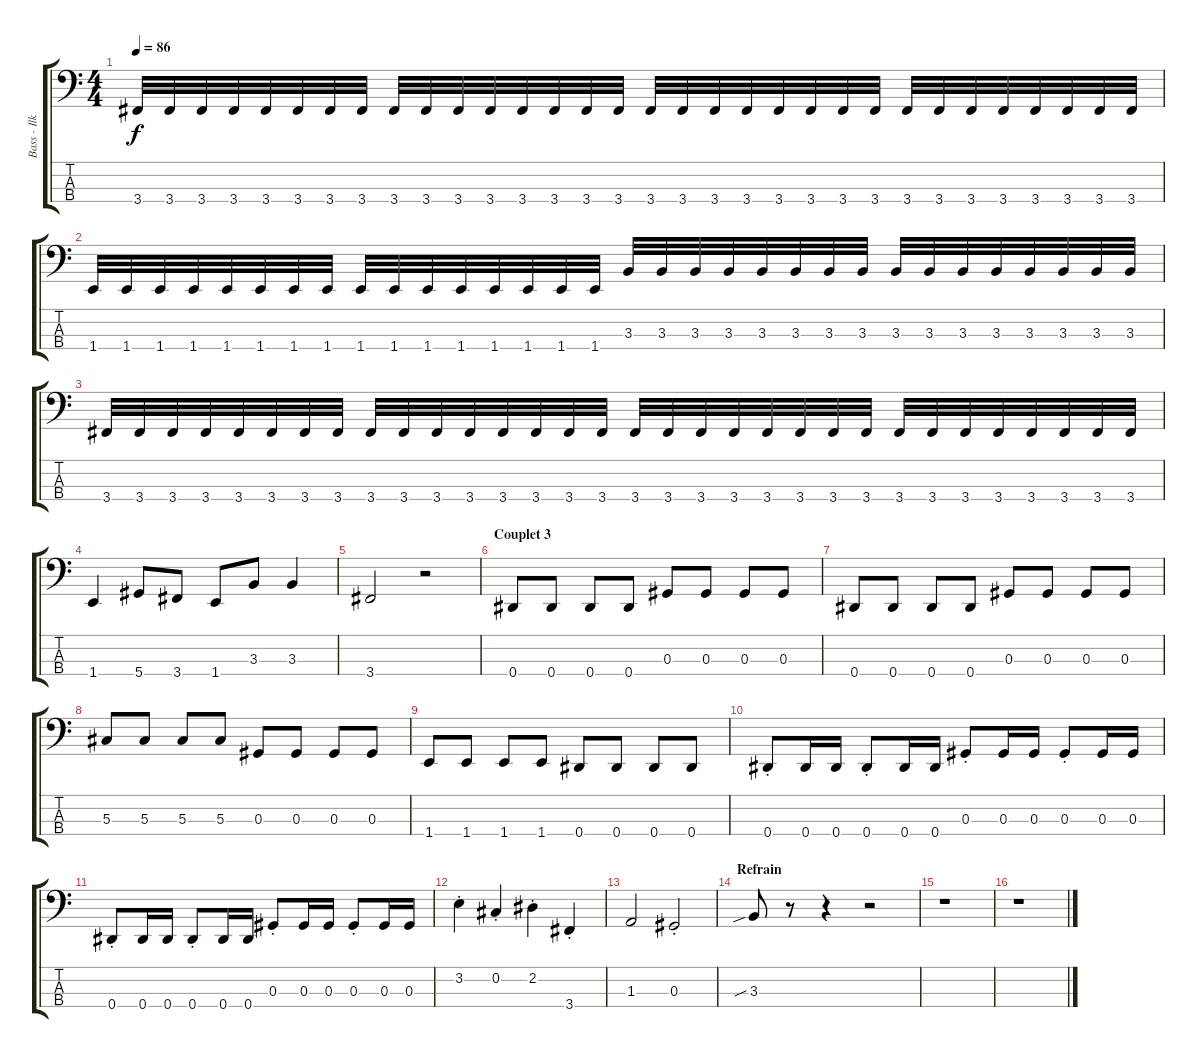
\track ("Bass - Ilker Erstin" "Bass - Ilk") {instrument acousticguitarsteel}
\staff {score tabs}
\tuning (Gb2 Db2 Ab1 Eb1) {hide}
\ts (4 4)
\tempo 86
\clef f4
\ks c
3.4.32{dy f} 3.4.32 3.4.32 3.4.32 3.4.32 3.4.32 3.4.32 3.4.32 3.4.32 3.4.32 3.4.32 3.4.32 3.4.32 3.4.32 3.4.32 3.4.32 3.4.32 3.4.32 3.4.32 3.4.32 3.4.32 3.4.32 3.4.32 3.4.32 3.4.32 3.4.32 3.4.32 3.4.32 3.4.32 3.4.32 3.4.32 3.4.32 |
1.4.32 1.4.32 1.4.32 1.4.32 1.4.32 1.4.32 1.4.32 1.4.32 1.4.32 1.4.32 1.4.32 1.4.32 1.4.32 1.4.32 1.4.32 1.4.32 3.3.32 3.3.32 3.3.32 3.3.32 3.3.32 3.3.32 3.3.32 3.3.32 3.3.32 3.3.32 3.3.32 3.3.32 3.3.32 3.3.32 3.3.32 3.3.32 |
3.4.32 3.4.32 3.4.32 3.4.32 3.4.32 3.4.32 3.4.32 3.4.32 3.4.32 3.4.32 3.4.32 3.4.32 3.4.32 3.4.32 3.4.32 3.4.32 3.4.32 3.4.32 3.4.32 3.4.32 3.4.32 3.4.32 3.4.32 3.4.32 3.4.32 3.4.32 3.4.32 3.4.32 3.4.32 3.4.32 3.4.32 3.4.32 |
1.4.4 5.4.8 3.4.8 1.4.8 3.3.8 3.3.4 |
3.4.2 r.2 |
\section ("" "Couplet 3")
0.4.8 0.4.8 0.4.8 0.4.8 0.3.8 0.3.8 0.3.8 0.3.8 |
0.4.8 0.4.8 0.4.8 0.4.8 0.3.8 0.3.8 0.3.8 0.3.8 |
5.3.8 5.3.8 5.3.8 5.3.8 0.3.8 0.3.8 0.3.8 0.3.8 |
1.4.8 1.4.8 1.4.8 1.4.8 0.4.8 0.4.8 0.4.8 0.4.8 |
0.4{st}.8 0.4.16 0.4.16 0.4{st}.8 0.4.16 0.4.16 0.3{st}.8 0.3.16 0.3.16 0.3{st}.8 0.3.16 0.3.16 |
0.4{st}.8 0.4.16 0.4.16 0.4{st}.8 0.4.16 0.4.16 0.3{st}.8 0.3.16 0.3.16 0.3{st}.8 0.3.16 0.3.16 |
3.2{st}.4 0.2{st}.4 2.2{st}.4 3.4{st}.4 |
1.3.2 0.3{st}.2 |
\section ("" "Refrain")
3.3{sib}.8 r.8 r.4 r.2 |
r.1 |
r.1
